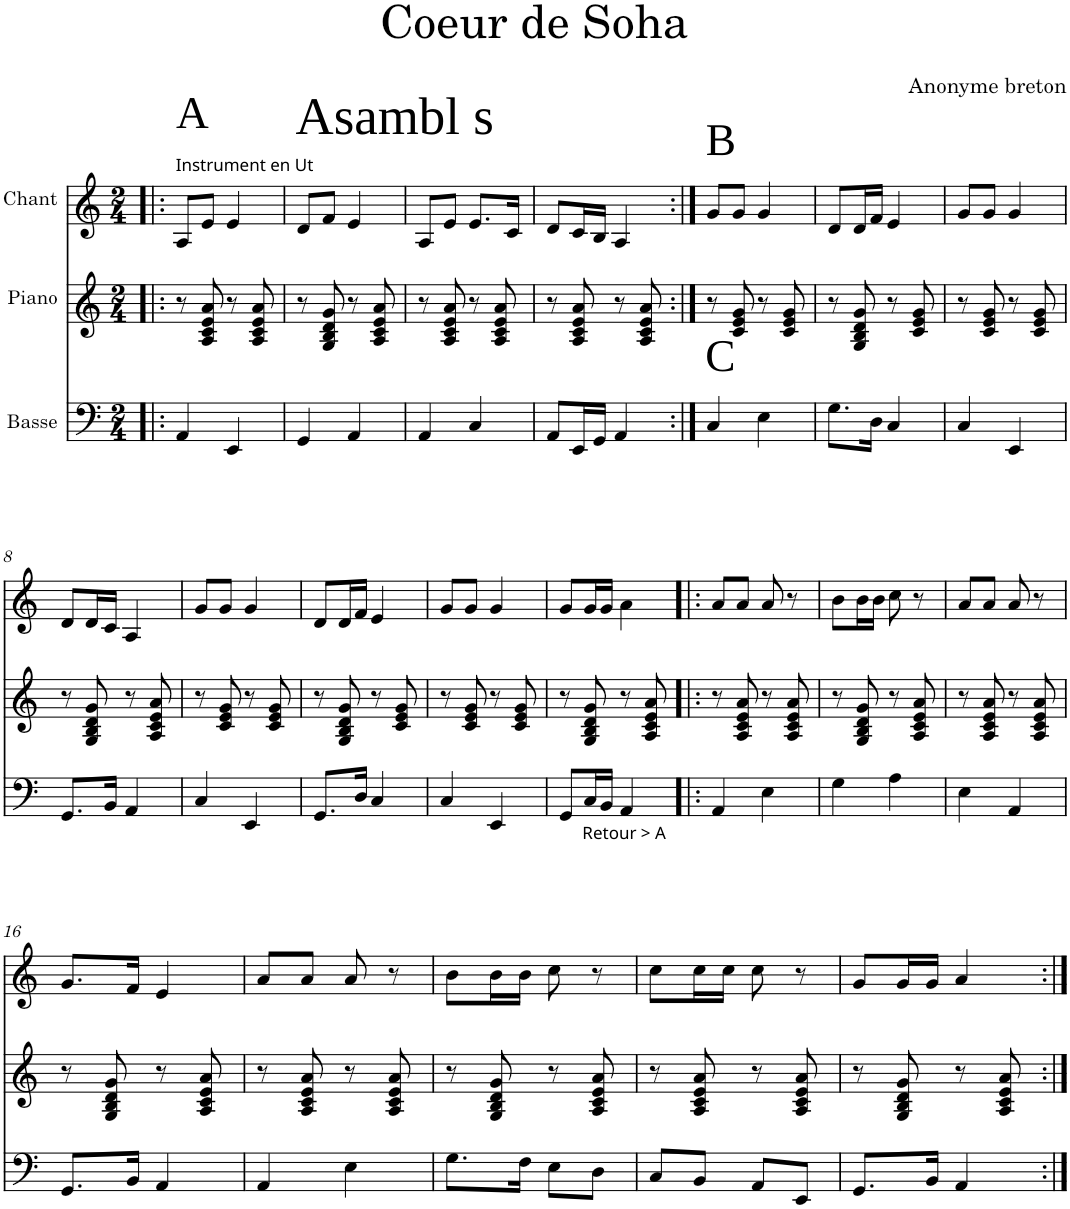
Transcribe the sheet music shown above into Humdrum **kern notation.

**kern	**kern	**kern
*part3	*part2	*part1
*staff3	*staff2	*staff1
*I"Basse	*I"Piano	*I"Chant
*	*I'Pno	*
*clefF4	*clefG2	*clefG2
*k[]	*k[]	*k[]
*M2/4	*M2/4	*M2/4
=1!|:	=1!|:	=1!|:
!	!	!LO:TX:a:t=Instrument en Ut
!	!	!LO:TX:a:t=A
4AA/	8r	8A/L
.	8A/ 8c/ 8e/ 8a/	8e/J
4EE/	8r	4e/
.	8A/ 8c/ 8e/ 8a/	.
=2	=2	=2
!	!	!LO:TX:a:t=Asambl s
4GG/	8r	8d/L
.	8G/ 8B/ 8d/ 8g/	8f/J
4AA/	8r	4e/
.	8A/ 8c/ 8e/ 8a/	.
=3	=3	=3
4AA/	8r	8A/L
.	8A/ 8c/ 8e/ 8a/	8e/J
4C/	8r	8.e/L
.	8A/ 8c/ 8e/ 8a/	.
.	.	16c/Jk
=4	=4	=4
8AA/L	8r	8d/L
16EE/L	8A/ 8c/ 8e/ 8a/	16c/L
16GG/JJ	.	16B/JJ
4AA/	8r	4A/
.	8A/ 8c/ 8e/ 8a/	.
=5:|!	=5:|!	=5:|!
!	!	!LO:TX:a:t=B
!LO:TX:a:t=C	!	!
4C/	8r	8g/L
.	8c/ 8e/ 8g/	8g/J
4E\	8r	4g/
.	8c/ 8e/ 8g/	.
=6	=6	=6
8.G\L	8r	8d/L
.	8G/ 8B/ 8d/ 8g/	16d/L
16D\Jk	.	16f/JJ
4C/	8r	4e/
.	8c/ 8e/ 8g/	.
=7	=7	=7
4C/	8r	8g/L
.	8c/ 8e/ 8g/	8g/J
4EE/	8r	4g/
.	8c/ 8e/ 8g/	.
!!LO:LB:g=z
=8	=8	=8
8.GG/L	8r	8d/L
.	8G/ 8B/ 8d/ 8g/	16d/L
16BB/Jk	.	16c/JJ
4AA/	8r	4A/
.	8A/ 8c/ 8e/ 8a/	.
=9	=9	=9
4C/	8r	8g/L
.	8c/ 8e/ 8g/	8g/J
4EE/	8r	4g/
.	8c/ 8e/ 8g/	.
=10	=10	=10
8.GG/L	8r	8d/L
.	8G/ 8B/ 8d/ 8g/	16d/L
16D/Jk	.	16f/JJ
4C/	8r	4e/
.	8c/ 8e/ 8g/	.
=11	=11	=11
4C/	8r	8g/L
.	8c/ 8e/ 8g/	8g/J
4EE/	8r	4g/
.	8c/ 8e/ 8g/	.
=12	=12	=12
8GG/L	8r	8g/L
!LO:TX:b:t=Retour > A	!	!
16C/L	8G/ 8B/ 8d/ 8g/	16g/L
16BB/JJ	.	16g/JJ
4AA/	8r	4a\
.	8A/ 8c/ 8e/ 8a/	.
=13!|:	=13!|:	=13!|:
4AA/	8r	8a/L
.	8A/ 8c/ 8e/ 8a/	8a/J
4E\	8r	8a/
.	8A/ 8c/ 8e/ 8a/	8r
=14	=14	=14
4G\	8r	8b\L
.	8G/ 8B/ 8d/ 8g/	16b\L
.	.	16b\JJ
4A\	8r	8cc\
.	8A/ 8c/ 8e/ 8a/	8r
=15	=15	=15
4E\	8r	8a/L
.	8A/ 8c/ 8e/ 8a/	8a/J
4AA/	8r	8a/
.	8A/ 8c/ 8e/ 8a/	8r
!!LO:LB:g=z
=16	=16	=16
8.GG/L	8r	8.g/L
.	8G/ 8B/ 8d/ 8g/	.
16BB/Jk	.	16f/Jk
4AA/	8r	4e/
.	8A/ 8c/ 8e/ 8a/	.
=17	=17	=17
4AA/	8r	8a/L
.	8A/ 8c/ 8e/ 8a/	8a/J
4E\	8r	8a/
.	8A/ 8c/ 8e/ 8a/	8r
=18	=18	=18
8.G\L	8r	8b\L
.	8G/ 8B/ 8d/ 8g/	16b\L
16F\Jk	.	16b\JJ
8E\L	8r	8cc\
8D\J	8A/ 8c/ 8e/ 8a/	8r
=19	=19	=19
8C/L	8r	8cc\L
8BB/J	8A/ 8c/ 8e/ 8a/	16cc\L
.	.	16cc\JJ
8AA/L	8r	8cc\
8EE/J	8A/ 8c/ 8e/ 8a/	8r
=20	=20	=20
8.GG/L	8r	8g/L
.	8G/ 8B/ 8d/ 8g/	16g/L
16BB/Jk	.	16g/JJ
4AA/	8r	4a/
.	8A/ 8c/ 8e/ 8a/	.
=:|!	=:|!	=:|!
*-	*-	*-
